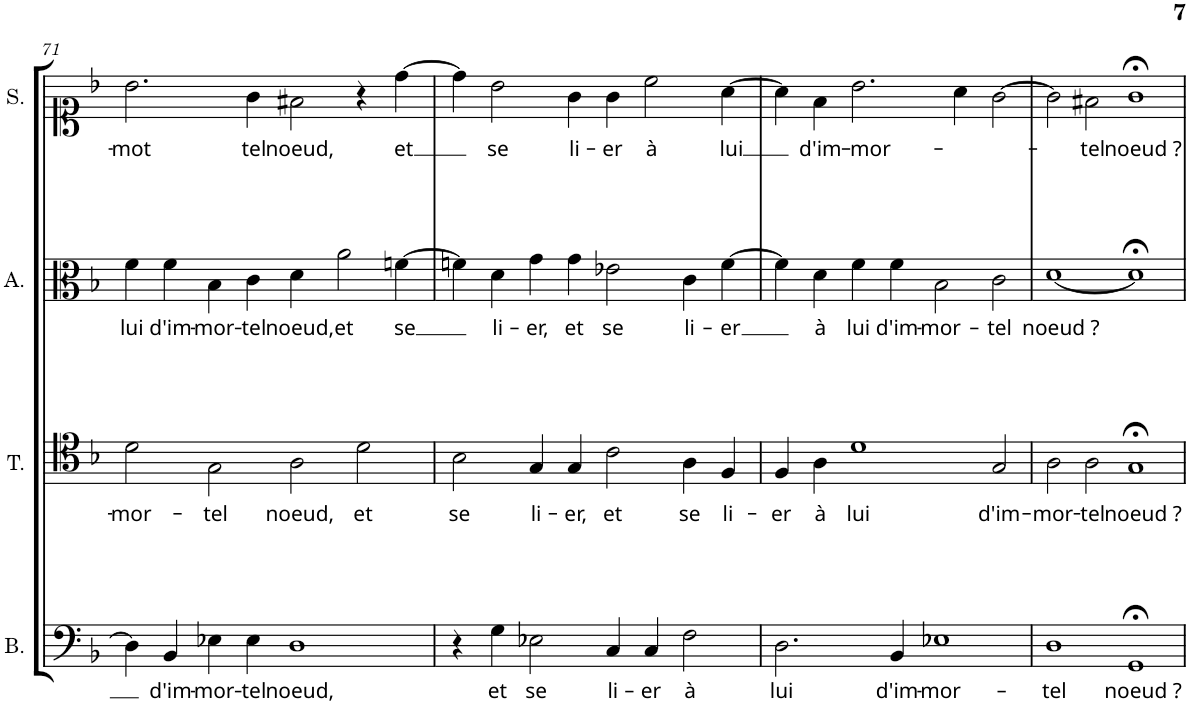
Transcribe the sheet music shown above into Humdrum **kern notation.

**kern	**text	**kern	**text	**kern	**text	**kern	**text
*part4	*part4	*part3	*part3	*part2	*part2	*part1	*part1
*staff4	*staff4	*staff3	*staff3	*staff2	*staff2	*staff1	*staff1
*I"Basse	*	*I"Ténor	*	*I"Alto	*	*I"Soprano	*
*I'B.	*	*I'T.	*	*I'A.	*	*I'S.	*
!!LO:PB:g=z
*clefF4	*	*clefC4	*	*clefC3	*	*clefC1	*
*k[b-]	*	*k[b-]	*	*k[b-]	*	*k[b-]	*
*M4/2	*	*M4/2	*	*M4/2	*	*M4/2	*
=71	=71	=71	=71	=71	=71	=71	=71
!	!	!	!LO:LY:b	!	!LO:LY:b	!	!LO:LY:b
4D\]	.	2d\	-mor-	4f\	lui	2.b-\	-mot
!	!LO:LY:b	!	!	!	!LO:LY:b	!	!
4BB-/	d'im-	.	.	4f\	d'im-	.	.
!	!LO:LY:b	!	!LO:LY:b	!	!LO:LY:b	!	!
4E-X\	-mor-	2G\	-tel	4B-\	-mor-	.	.
!	!LO:LY:b	!	!	!	!LO:LY:b	!	!LO:LY:b
4E-\	-tel	.	.	4c\	-tel	4g\	tel
!	!LO:LY:b	!	!LO:LY:b	!	!LO:LY:b	!	!LO:LY:b
1D	noeud,	2A\	noeud,	4d\	noeud,	2f#X\	noeud,
!	!	!	!	!	!LO:LY:b	!	!
.	.	.	.	2a\	et	.	.
!	!	!	!LO:LY:b	!	!	!	!
.	.	2d\	et	.	.	4r	.
!	!	!	!	!	!LO:LY:b	!	!LO:LY:b
.	.	.	.	[4fn\	se	[4dd\	et
=72	=72	=72	=72	=72	=72	=72	=72
!	!	!	!LO:LY:b	!	!	!	!
4r	.	2B-\	se	4fn\]	.	4dd\]	.
!	!LO:LY:b	!	!	!	!LO:LY:b	!	!LO:LY:b
4G\	et	.	.	4d\	li-	2b-\	se
!	!LO:LY:b	!	!LO:LY:b	!	!LO:LY:b	!	!
2E-X\	se	4G/	li-	4g\	-er,	.	.
!	!	!	!LO:LY:b	!	!LO:LY:b	!	!LO:LY:b
.	.	4G/	-er,	4g\	et	4g\	li-
!	!LO:LY:b	!	!LO:LY:b	!	!LO:LY:b	!	!LO:LY:b
4C/	li-	2c\	et	2e-X\	se	4g\	-er
!	!LO:LY:b	!	!	!	!	!	!LO:LY:b
4C/	-er	.	.	.	.	2cc\	à
!	!LO:LY:b	!	!LO:LY:b	!	!LO:LY:b	!	!
2F\	à	4A\	se	4c\	li-	.	.
!	!	!	!LO:LY:b	!	!LO:LY:b	!	!LO:LY:b
.	.	4F/	li-	[4f\	-er	[4a\	lui
=73	=73	=73	=73	=73	=73	=73	=73
!	!LO:LY:b	!	!LO:LY:b	!	!	!	!
2.D\	lui	4F/	-er	4f\]	.	4a\]	.
!	!	!	!LO:LY:b	!	!LO:LY:b	!	!LO:LY:b
.	.	4A\	à	4d\	à	4f\	d'im-
!	!	!	!LO:LY:b	!	!LO:LY:b	!	!LO:LY:b
.	.	1d	lui	4f\	lui	2.b-\	-mor-
!	!LO:LY:b	!	!	!	!LO:LY:b	!	!
4BB-/	d'im-	.	.	4f\	d'im-	.	.
!	!LO:LY:b	!	!	!	!LO:LY:b	!	!
1E-X	-mor-	.	.	2B-\	-mor-	.	.
.	.	.	.	.	.	4a\	.
!	!	!	!LO:LY:b	!	!LO:LY:b	!	!
.	.	2G/	d'im-	2c\	-tel	[2g\	.
=74	=74	=74	=74	=74	=74	=74	=74
!	!LO:LY:b	!	!LO:LY:b	!	!LO:LY:b	!	!
1D	-tel	2A\	-mor-	[1d	noeud ?	2g\]	.
!	!	!	!LO:LY:b	!	!	!	!LO:LY:b
.	.	2A\	-tel	.	.	2f#X\	-tel
!	!LO:LY:b	!	!LO:LY:b	!	!	!	!LO:LY:b
1GG;<	noeud ?	1G;<	noeud ?	1d;<]	.	1g;<	noeud ?
=	=	=	=	=	=	=	=
*-	*-	*-	*-	*-	*-	*-	*-
